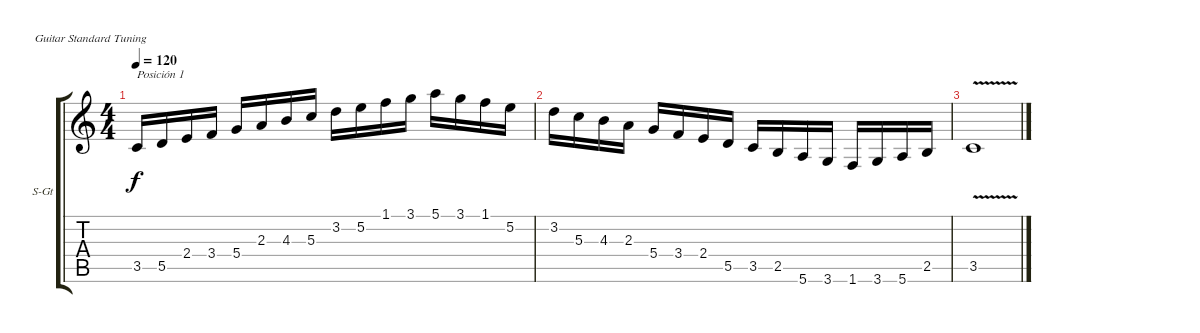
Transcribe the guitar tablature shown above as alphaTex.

\defaultSystemsLayout 4
\bracketExtendMode groupsimilarinstruments
\firstSystemTrackNameOrientation horizontal
\otherSystemsTrackNameOrientation horizontal
\track ("Steel Guitar" "S-Gt") {instrument acousticguitarsteel}
\staff {score tabs}
\tuning (E4 B3 G3 D3 A2 E2)
\ts (4 4)
\tempo 120
\clef g2
\ks c
3.5.16{txt "Posición 1" dy f instrument acousticguitarsteel} 5.5.16 2.4.16 3.4.16 5.4.16 2.3.16 4.3.16 5.3.16 3.2.16 5.2.16 1.1.16 3.1.16 5.1.16 3.1.16 1.1.16 5.2.16 |
3.2.16 5.3.16 4.3.16 2.3.16 5.4.16 3.4.16 2.4.16 5.5.16 3.5.16 2.5.16 5.6.16 3.6.16 1.6.16 3.6.16 5.6.16 2.5.16 |
3.5{v}.1
